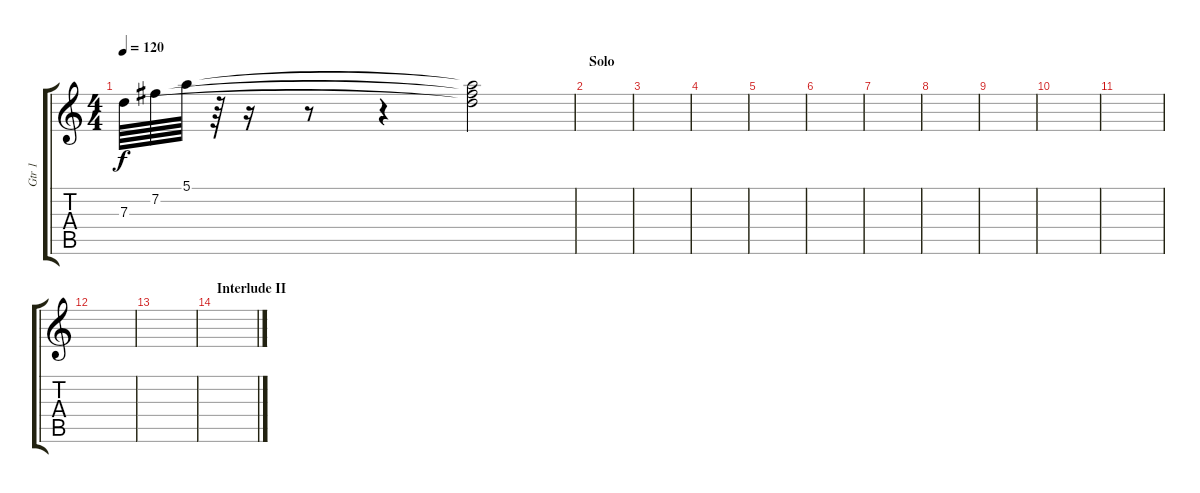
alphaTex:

\track ("Gtr 1" "Gtr 1") {instrument electricguitarclean}
\staff {score tabs}
\tuning (E4 B3 G3 D3 A2 E2) {hide}
\ts (4 4)
\tempo 120
\clef g2
\ks c
7.3.64{dy f} 7.2.64 5.1.64 r.64 r.16 r.8 r.4 (5.1{t} 7.2{t} 7.3{t}).2 |
\section ("" "Solo")
|
|
|
|
|
|
|
|
|
|
|
|
\section ("" "Interlude II")
